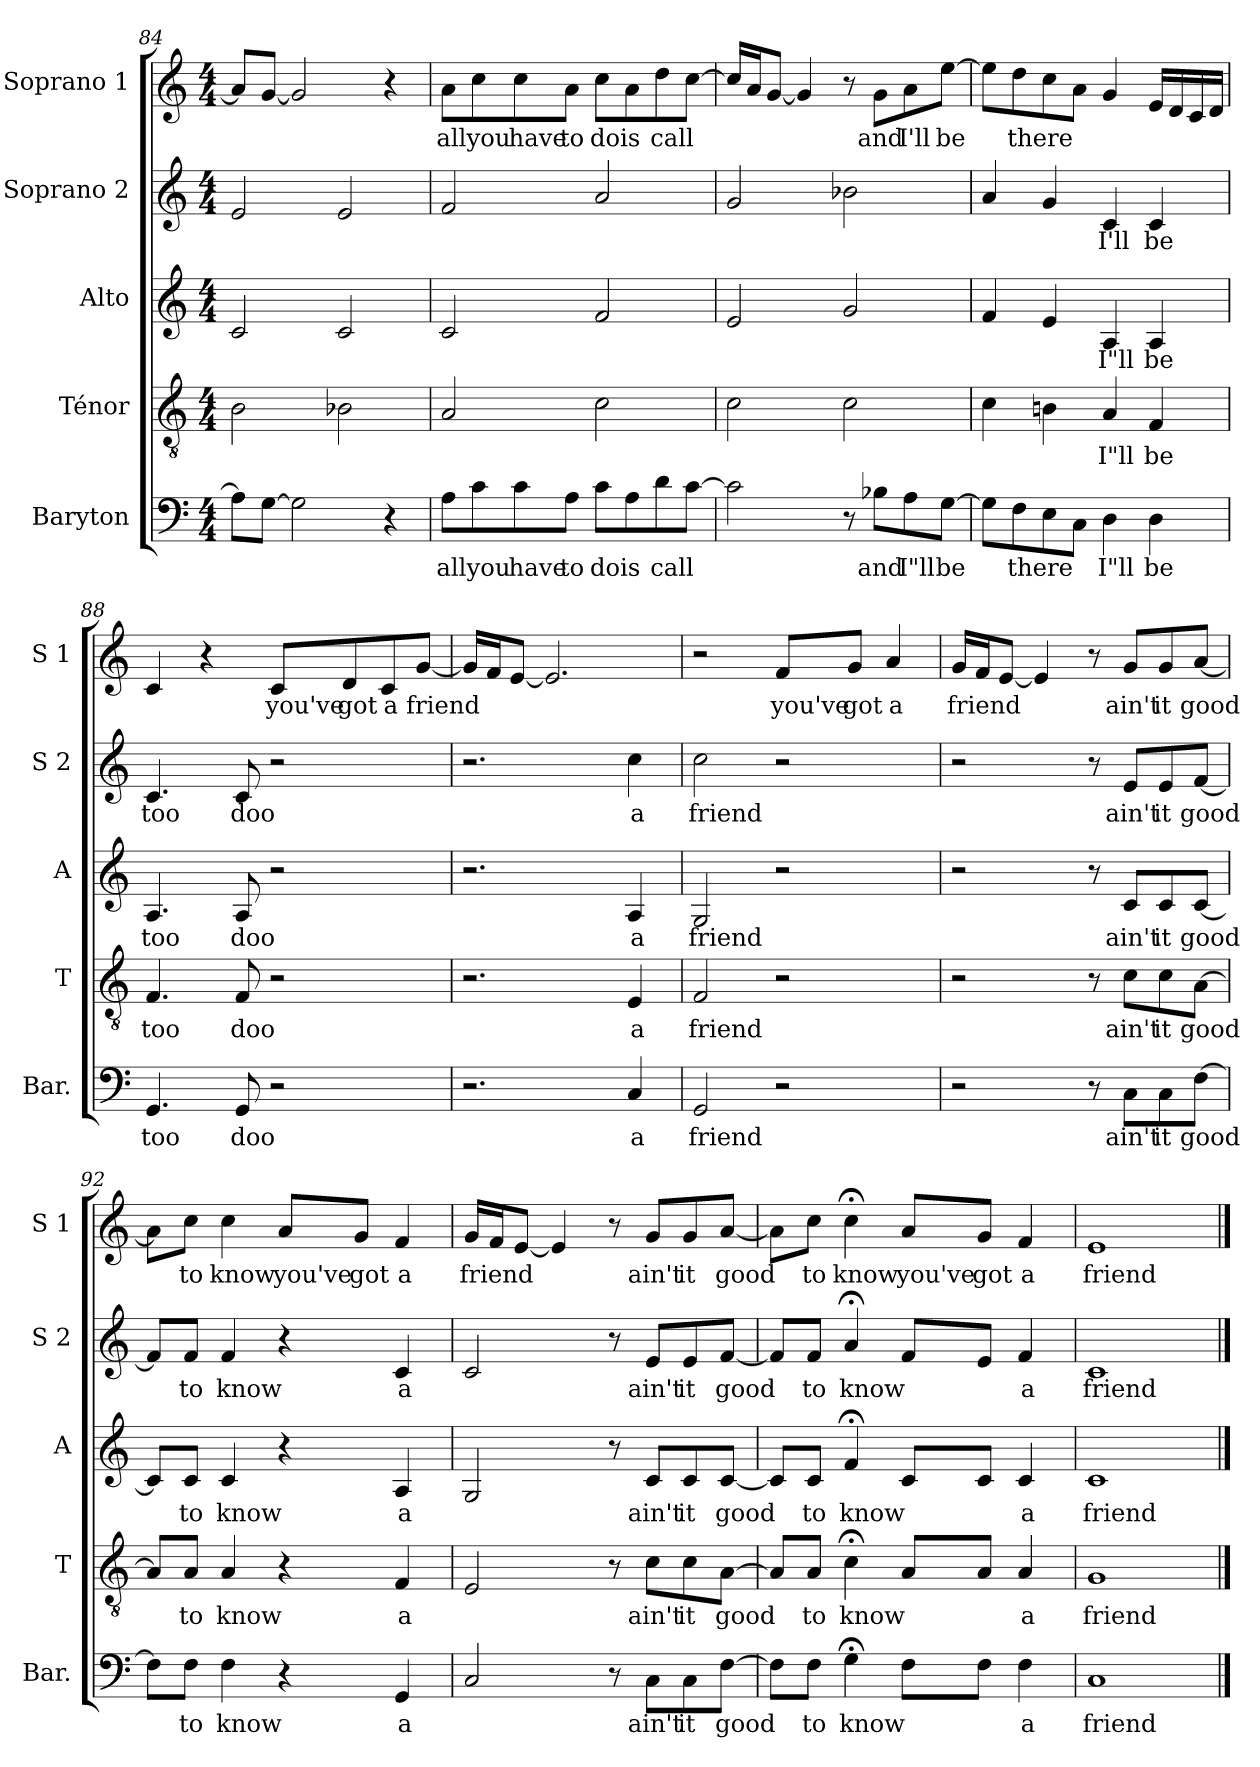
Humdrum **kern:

**kern	**text	**kern	**text	**kern	**text	**kern	**text	**kern	**text
*part5	*part5	*part4	*part4	*part3	*part3	*part2	*part2	*part1	*part1
*staff5	*staff5	*staff4	*staff4	*staff3	*staff3	*staff2	*staff2	*staff1	*staff1
*I"Baryton	*	*I"Ténor	*	*I"Alto	*	*I"Soprano 2	*	*I"Soprano 1	*
*I'Bar.	*	*I'T	*	*I'A	*	*I'S 2	*	*I'S 1	*
!!LO:PB:g=z
*clefF4	*	*clefGv2	*	*clefG2	*	*clefG2	*	*clefG2	*
*k[]	*	*k[]	*	*k[]	*	*k[]	*	*k[]	*
*C:	*	*C:	*	*C:	*	*C:	*	*C:	*
*M4/4	*	*M4/4	*	*M4/4	*	*M4/4	*	*M4/4	*
=84	=84	=84	=84	=84	=84	=84	=84	=84	=84
8A\L]	.	2B\	.	2c/	.	2e/	.	8a/L]	.
[8G\J	.	.	.	.	.	.	.	[8g/J	.
2G\]	.	.	.	.	.	.	.	2g/]	.
.	.	2B-X\	.	2c/	.	2e/	.	.	.
4r	.	.	.	.	.	.	.	4r	.
=85	=85	=85	=85	=85	=85	=85	=85	=85	=85
!	!LO:LY:b	!	!	!	!	!	!	!	!LO:LY:b
8A\L	all	2A/	.	2c/	.	2f/	.	8a\L	all
!	!LO:LY:b	!	!	!	!	!	!	!	!LO:LY:b
8c\	you	.	.	.	.	.	.	8cc\	you
!	!LO:LY:b	!	!	!	!	!	!	!	!LO:LY:b
8c\	have	.	.	.	.	.	.	8cc\	have
!	!LO:LY:b	!	!	!	!	!	!	!	!LO:LY:b
8A\J	to	.	.	.	.	.	.	8a\J	to
!	!LO:LY:b	!	!	!	!	!	!	!	!LO:LY:b
8c\L	do	2c\	.	2f/	.	2a/	.	8cc\L	do
!	!LO:LY:b	!	!	!	!	!	!	!	!LO:LY:b
8A\	is	.	.	.	.	.	.	8a\	is
!	!LO:LY:b	!	!	!	!	!	!	!	!LO:LY:b
8d\	call	.	.	.	.	.	.	8dd\	call
[8c\J	.	.	.	.	.	.	.	[8cc\J	.
=86	=86	=86	=86	=86	=86	=86	=86	=86	=86
2c\]	.	2c\	.	2e/	.	2g/	.	16cc/LL]	.
.	.	.	.	.	.	.	.	16a/J	.
.	.	.	.	.	.	.	.	[8g/J	.
.	.	.	.	.	.	.	.	4g/]	.
8r	.	2c\	.	2g/	.	2b-X\	.	8r	.
!	!LO:LY:b	!	!	!	!	!	!	!	!LO:LY:b
8B-X\L	and	.	.	.	.	.	.	8g\L	and
!	!LO:LY:b	!	!	!	!	!	!	!	!LO:LY:b
8A\	I"ll	.	.	.	.	.	.	8a\	I'll
!	!LO:LY:b	!	!	!	!	!	!	!	!LO:LY:b
[8G\J	be	.	.	.	.	.	.	[8ee\J	be
=87	=87	=87	=87	=87	=87	=87	=87	=87	=87
8G\L]	.	4c\	.	4f/	.	4a/	.	8ee\L]	.
!	!LO:LY:b	!	!	!	!	!	!	!	!LO:LY:b
8F\	there	.	.	.	.	.	.	8dd\	there
8E\	.	4Bni\	.	4e/	.	4g/	.	8cc\	.
8C\J	.	.	.	.	.	.	.	8a\J	.
!	!LO:LY:b	!	!LO:LY:b	!	!LO:LY:b	!	!LO:LY:b	!	!
4D\	I"ll	4A/	I"ll	4A/	I"ll	4c/	I'll	4g/	.
!	!LO:LY:b	!	!LO:LY:b	!	!LO:LY:b	!	!LO:LY:b	!	!
4D\	be	4F/	be	4A/	be	4c/	be	16e/LL	.
.	.	.	.	.	.	.	.	16d/	.
.	.	.	.	.	.	.	.	16c/	.
.	.	.	.	.	.	.	.	16d/JJ	.
!!LO:LB:g=z
=88	=88	=88	=88	=88	=88	=88	=88	=88	=88
!	!LO:LY:b	!	!LO:LY:b	!	!LO:LY:b	!	!LO:LY:b	!	!
4.GG/	too	4.F/	too	4.A/	too	4.c/	too	4c/	.
.	.	.	.	.	.	.	.	4r	.
!	!LO:LY:b	!	!LO:LY:b	!	!LO:LY:b	!	!LO:LY:b	!	!
8GG/	doo	8F/	doo	8A/	doo	8c/	doo	.	.
!	!	!	!	!	!	!	!	!	!LO:LY:b
2r	.	2r	.	2r	.	2r	.	8c/L	you've
!	!	!	!	!	!	!	!	!	!LO:LY:b
.	.	.	.	.	.	.	.	8d/	got
!	!	!	!	!	!	!	!	!	!LO:LY:b
.	.	.	.	.	.	.	.	8c/	a
!	!	!	!	!	!	!	!	!	!LO:LY:b
.	.	.	.	.	.	.	.	[8g/J	friend
=89	=89	=89	=89	=89	=89	=89	=89	=89	=89
2.r	.	2.r	.	2.r	.	2.r	.	16g/LL]	.
.	.	.	.	.	.	.	.	16f/J	.
.	.	.	.	.	.	.	.	[8e/J	.
.	.	.	.	.	.	.	.	2.e/]	.
!	!LO:LY:b	!	!LO:LY:b	!	!LO:LY:b	!	!LO:LY:b	!	!
4C/	a	4E/	a	4A/	a	4cc\	a	.	.
=90	=90	=90	=90	=90	=90	=90	=90	=90	=90
!	!LO:LY:b	!	!LO:LY:b	!	!LO:LY:b	!	!LO:LY:b	!	!
2GG/	friend	2F/	friend	2G/	friend	2cc\	friend	2r	.
!	!	!	!	!	!	!	!	!	!LO:LY:b
2r	.	2r	.	2r	.	2r	.	8f/L	you've
!	!	!	!	!	!	!	!	!	!LO:LY:b
.	.	.	.	.	.	.	.	8g/J	got
!	!	!	!	!	!	!	!	!	!LO:LY:a
.	.	.	.	.	.	.	.	4a/	a
=91	=91	=91	=91	=91	=91	=91	=91	=91	=91
!	!	!	!	!	!	!	!	!	!LO:LY:b
2r	.	2r	.	2r	.	2r	.	16g/LL	friend
.	.	.	.	.	.	.	.	16f/J	.
.	.	.	.	.	.	.	.	[8e/J	.
.	.	.	.	.	.	.	.	4e/]	.
8r	.	8r	.	8r	.	8r	.	8r	.
!	!LO:LY:b	!	!LO:LY:b	!	!LO:LY:b	!	!LO:LY:b	!	!LO:LY:b
8C\L	ain't	8c\L	ain't	8c/L	ain't	8e/L	ain't	8g/L	ain't
!	!LO:LY:b	!	!LO:LY:b	!	!LO:LY:b	!	!LO:LY:b	!	!LO:LY:b
8C\	it	8c\	it	8c/	it	8e/	it	8g/	it
!	!LO:LY:b	!	!LO:LY:b	!	!LO:LY:b	!	!LO:LY:b	!	!LO:LY:b
[8F\J	good	[8A\J	good	[8c/J	good	[8f/J	good	[8a/J	good
!!LO:PB:g=z
=92	=92	=92	=92	=92	=92	=92	=92	=92	=92
8F\L]	.	8A/L]	.	8c/L]	.	8f/L]	.	8a\L]	.
!	!LO:LY:b	!	!LO:LY:b	!	!LO:LY:b	!	!LO:LY:b	!	!LO:LY:b
8F\J	to	8A/J	to	8c/J	to	8f/J	to	8cc\J	to
!	!LO:LY:b	!	!LO:LY:b	!	!LO:LY:b	!	!LO:LY:b	!	!LO:LY:b
4F\	know	4A/	know	4c/	know	4f/	know	4cc\	know
!	!	!	!	!	!	!	!	!	!LO:LY:b
4r	.	4r	.	4r	.	4r	.	8a/L	you've
!	!	!	!	!	!	!	!	!	!LO:LY:b
.	.	.	.	.	.	.	.	8g/J	got
!	!LO:LY:b	!	!LO:LY:b	!	!LO:LY:b	!	!LO:LY:b	!	!LO:LY:b
4GG/	a	4F/	a	4A/	a	4c/	a	4f/	a
=93	=93	=93	=93	=93	=93	=93	=93	=93	=93
!	!	!	!	!	!	!	!	!	!LO:LY:b
2C/	.	2E/	.	2G/	.	2c/	.	16g/LL	friend
.	.	.	.	.	.	.	.	16f/J	.
.	.	.	.	.	.	.	.	[8e/J	.
.	.	.	.	.	.	.	.	4e/]	.
8r	.	8r	.	8r	.	8r	.	8r	.
!	!LO:LY:b	!	!LO:LY:b	!	!LO:LY:b	!	!LO:LY:b	!	!LO:LY:b
8C\L	ain't	8c\L	ain't	8c/L	ain't	8e/L	ain't	8g/L	ain't
!	!LO:LY:b	!	!LO:LY:b	!	!LO:LY:b	!	!LO:LY:b	!	!LO:LY:b
8C\	it	8c\	it	8c/	it	8e/	it	8g/	it
!	!LO:LY:b	!	!LO:LY:b	!	!LO:LY:b	!	!LO:LY:b	!	!LO:LY:b
[8F\J	good	[8A\J	good	[8c/J	good	[8f/J	good	[8a/J	good
=94	=94	=94	=94	=94	=94	=94	=94	=94	=94
8F\L]	.	8A/L]	.	8c/L]	.	8f/L]	.	8a\L]	.
!	!LO:LY:b	!	!LO:LY:b	!	!LO:LY:b	!	!LO:LY:b	!	!LO:LY:b
8F\J	to	8A/J	to	8c/J	to	8f/J	to	8cc\J	to
!	!LO:LY:b	!	!LO:LY:b	!	!LO:LY:b	!	!LO:LY:b	!	!LO:LY:b
4G;<\	know	4c;<\	know	4f;</	know	4a;</	know	4cc;<\	know
!	!	!	!	!	!	!	!	!	!LO:LY:b
8F\L	.	8A/L	.	8c/L	.	8f/L	.	8a/L	you've
!	!	!	!	!	!	!	!	!	!LO:LY:b
8F\J	.	8A/J	.	8c/J	.	8e/J	.	8g/J	got
!	!LO:LY:b	!	!LO:LY:b	!	!LO:LY:b	!	!LO:LY:b	!	!LO:LY:b
4F\	a	4A/	a	4c/	a	4f/	a	4f/	a
=95	=95	=95	=95	=95	=95	=95	=95	=95	=95
!	!LO:LY:b	!	!LO:LY:b	!	!LO:LY:b	!	!LO:LY:b	!	!LO:LY:b
1C	friend	1G	friend	1c	friend	1c	friend	1e	friend
==	==	==	==	==	==	==	==	==	==
*-	*-	*-	*-	*-	*-	*-	*-	*-	*-
